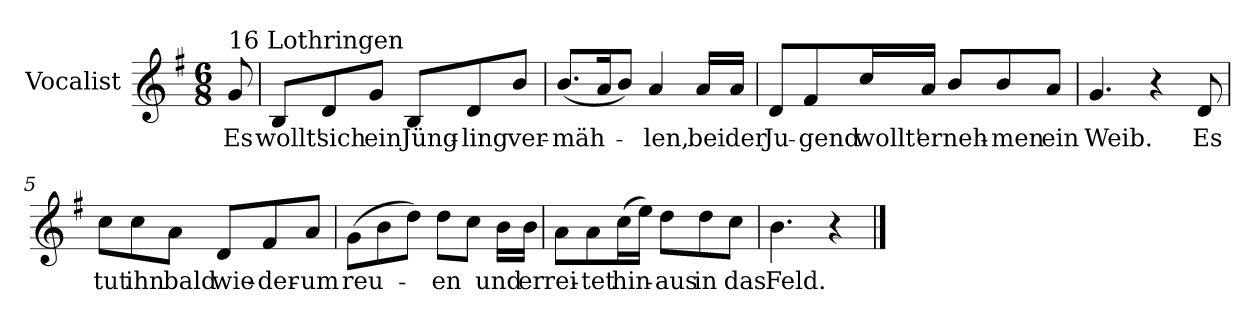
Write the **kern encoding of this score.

**kern	**text
*part1	*part1
*staff1	*staff1
*I"Vocalist	*
*k[f#]	*
*G:	*
*M6/8	*
=	=
!LO:TX:a:t=16 Lothringen	!
8g	Es
=1	=1
8BL	wollt'
8d	sich
8gJ	ein
8BL	Jüng-
8d	-ling
8bJ	ver-
=2	=2
(8.bL	-mäh-
16aK	.
8bJ)	.
4a	-len,
16aLL	bei
16aJJ	der
=3	=3
8dL	Ju-
8f#	-gend
16ccL	wollt'
16aJJ	er
8bL	neh-
8b	-men
8aJ	ein
=4	=4
4.g	Weib.
4r	.
8d	Es
=5	=5
8ccL	tut
8cc	ihn
8aJ	bald
8dL	wie-
8f#	-der-
8aJ	-um
=6	=6
(8gL	reu-
8b	.
8ddJ)	.
8ddL	-en
8ccJ	.
16bLL	und
16bJJ	er
=7	=7
8aL	rei-
8a	-tet
(16ccL	hin-
16eeJJ)	.
8ddL	-aus
8dd	in
8ccJ	das
=8	=8
4.b	Feld.
4r	.
==	==
*-	*-
